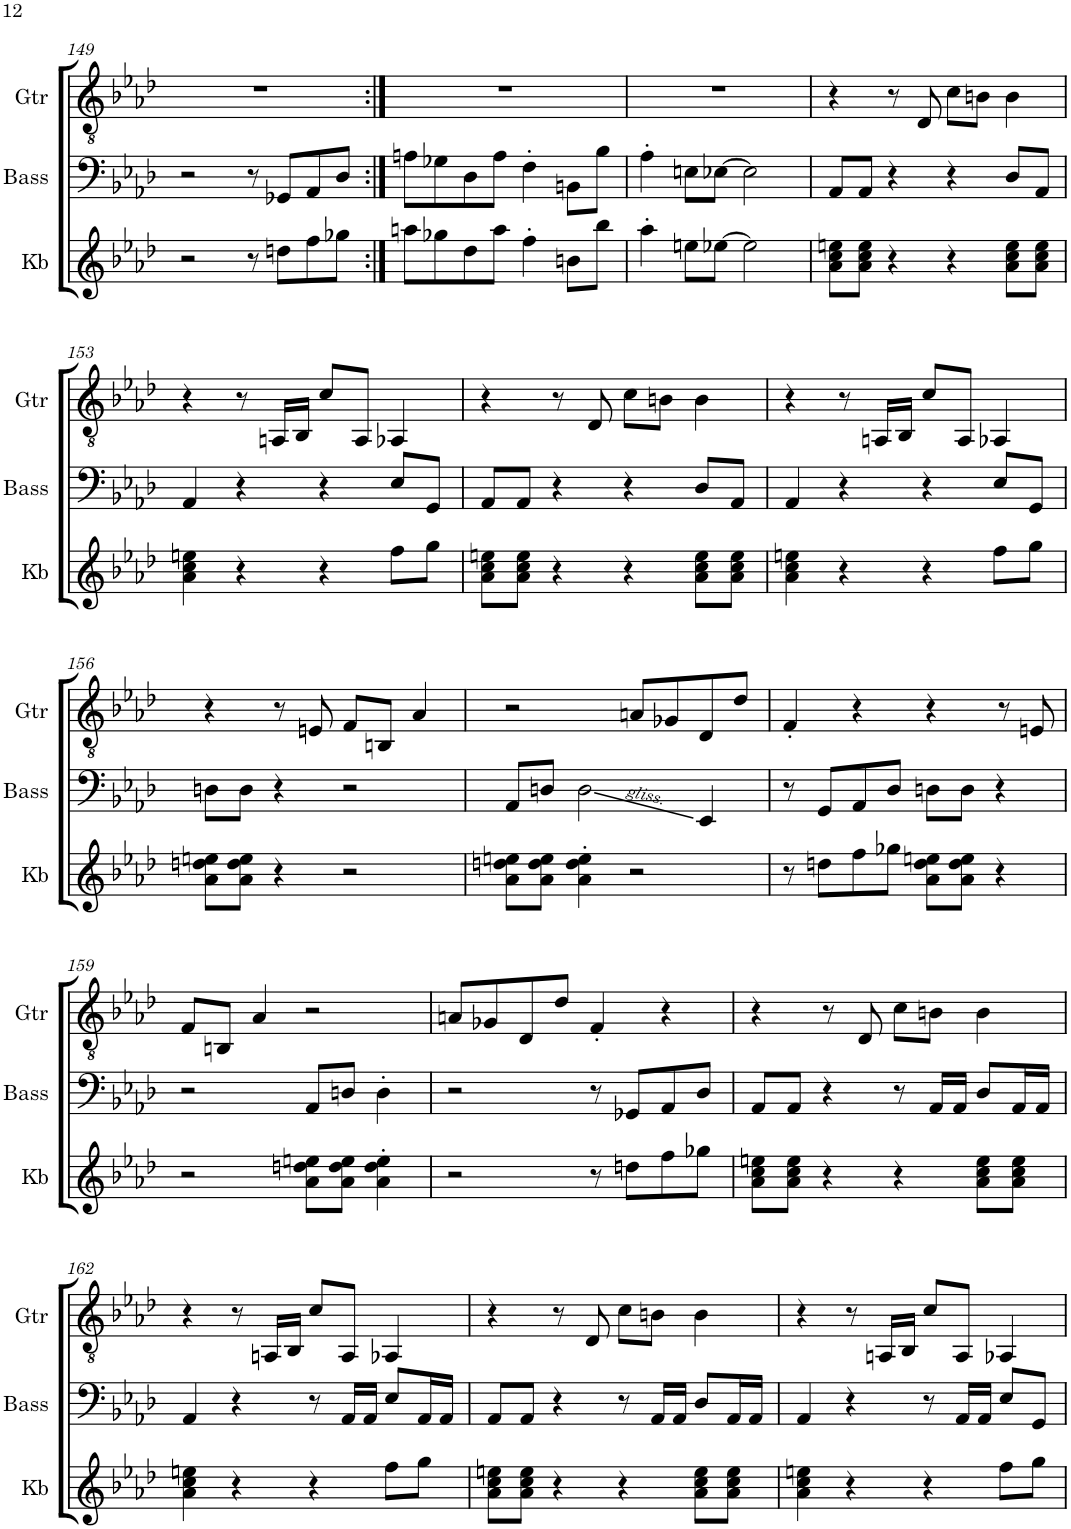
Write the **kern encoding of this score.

**kern	**kern	**kern
*part3	*part2	*part1
*staff3	*staff2	*staff1
*I"Keys	*I"Bass	*I"Guitar
*	*I'Bass	*I'Gtr
!!LO:PB:g=z
*clefG2	*clefF4	*clefGv2
*	*Trd7c12	*
*k[b-e-a-d-]	*k[b-e-a-d-]	*k[b-e-a-d-]
*M4/4	*M4/4	*M4/4
=149	=149	=149
2r	2r	1r
8r	8r	.
8ddn\L	8GG-X/L	.
8ff\	8AA-/	.
8gg-X\J	8D-/J	.
=150:|!	=150:|!	=150:|!
8aan\L	8An\L	1r
8gg-X\	8G-X\	.
8dd-\	8D-\	.
8aa\J	8A\J	.
4ff'\	4F'\	.
8bn\L	8BBn\L	.
8bb-\J	8B-\J	.
=151	=151	=151
4aa-'\	4A-'\	1r
8een\L	8En\L	.
[8ee-X\J	[8E-X\J	.
2ee-\]	2E-\]	.
=152	=152	=152
8a-\ 8cc\ 8een\L	8AA-/L	4r
8a-\ 8cc\ 8ee\J	8AA-/J	.
4r	4r	8r
.	.	8D-/
4r	4r	8c\L
.	.	8Bn\J
8a-\ 8cc\ 8ee\L	8D-/L	4B\
8a-\ 8cc\ 8ee\J	8AA-/J	.
!!LO:LB:g=z
=153	=153	=153
4a-\ 4cc\ 4een\	4AA-/	4r
4r	4r	8r
.	.	16AAn/LL
.	.	16BB-/JJ
4r	4r	8c/L
.	.	8AA/J
8ff\L	8E-/L	4AA-X/
8gg\J	8GG/J	.
=154	=154	=154
8a-\ 8cc\ 8een\L	8AA-/L	4r
8a-\ 8cc\ 8ee\J	8AA-/J	.
4r	4r	8r
.	.	8D-/
4r	4r	8c\L
.	.	8Bn\J
8a-\ 8cc\ 8ee\L	8D-/L	4B\
8a-\ 8cc\ 8ee\J	8AA-/J	.
=155	=155	=155
4a-\ 4cc\ 4een\	4AA-/	4r
4r	4r	8r
.	.	16AAn/LL
.	.	16BB-/JJ
4r	4r	8c/L
.	.	8AA/J
8ff\L	8E-/L	4AA-X/
8gg\J	8GG/J	.
!!LO:LB:g=z
=156	=156	=156
8a-\ 8ddn\ 8een\L	8Dn\L	4r
8a-\ 8dd\ 8ee\J	8D\J	.
4r	4r	8r
.	.	8En/
2r	2r	8F/L
.	.	8BBn/J
.	.	4A-/
=157	=157	=157
8a-\ 8ddn\ 8een\L	8AA-/L	2r
8a-\ 8dd\ 8ee\J	8Dn/J	.
4a-\' 4dd\' 4ee\'	2D\	.
2r	.	8An/L
.	.	8G-X/
.	4EE-/	8D-/
.	.	8d-/J
=158	=158	=158
8r	8r	4F'/
8ddn\L	8GG/L	.
8ff\	8AA-/	4r
8gg-X\J	8D-/J	.
8a-\ 8dd\ 8een\L	8Dn\L	4r
8a-\ 8dd\ 8ee\J	8D\J	.
4r	4r	8r
.	.	8En/
!!LO:LB:g=z
=159	=159	=159
2r	2r	8F/L
.	.	8BBn/J
.	.	4A-/
8a-\ 8ddn\ 8een\L	8AA-/L	2r
8a-\ 8dd\ 8ee\J	8Dn/J	.
4a-\' 4dd\' 4ee\'	4D'\	.
=160	=160	=160
2r	2r	8An/L
.	.	8G-X/
.	.	8D-/
.	.	8d-/J
8r	8r	4F'/
8ddn\L	8GG-X/L	.
8ff\	8AA-/	4r
8gg-X\J	8D-/J	.
=161	=161	=161
8a-\ 8cc\ 8een\L	8AA-/L	4r
8a-\ 8cc\ 8ee\J	8AA-/J	.
4r	4r	8r
.	.	8D-/
4r	8r	8c\L
.	16AA-/LL	8Bn\J
.	16AA-/JJ	.
8a-\ 8cc\ 8ee\L	8D-/L	4B\
8a-\ 8cc\ 8ee\J	16AA-/L	.
.	16AA-/JJ	.
!!LO:LB:g=z
=162	=162	=162
4a-\ 4cc\ 4een\	4AA-/	4r
4r	4r	8r
.	.	16AAn/LL
.	.	16BB-/JJ
4r	8r	8c/L
.	16AA-/LL	8AA/J
.	16AA-/JJ	.
8ff\L	8E-/L	4AA-X/
8gg\J	16AA-/L	.
.	16AA-/JJ	.
=163	=163	=163
8a-\ 8cc\ 8een\L	8AA-/L	4r
8a-\ 8cc\ 8ee\J	8AA-/J	.
4r	4r	8r
.	.	8D-/
4r	8r	8c\L
.	16AA-/LL	8Bn\J
.	16AA-/JJ	.
8a-\ 8cc\ 8ee\L	8D-/L	4B\
8a-\ 8cc\ 8ee\J	16AA-/L	.
.	16AA-/JJ	.
=164	=164	=164
4a-\ 4cc\ 4een\	4AA-/	4r
4r	4r	8r
.	.	16AAn/LL
.	.	16BB-/JJ
4r	8r	8c/L
.	16AA-/LL	8AA/J
.	16AA-/JJ	.
8ff\L	8E-/L	4AA-X/
8gg\J	8GG/J	.
=	=	=
*-	*-	*-
